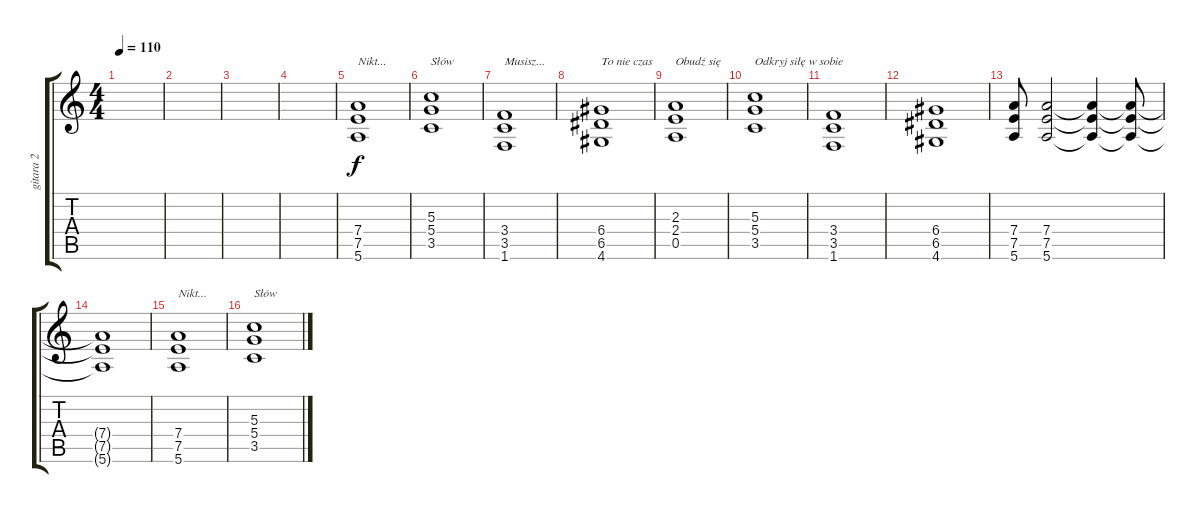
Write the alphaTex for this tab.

\track ("gitara 2" "gitara 2") {instrument overdrivenguitar}
\staff {score tabs}
\tuning (E4 B3 G3 D3 A2 E2) {hide}
\ts (4 4)
\tempo 110
\clef g2
\ks c
|
|
|
|
(7.4 7.5 5.6).1{txt "Nikt..."} |
(5.3 5.4 3.5).1{txt "Słów"} |
(3.4 3.5 1.6).1{txt "Musisz..."} |
(6.4 6.5 4.6).1{txt "To nie czas"} |
(2.3 2.4 0.5).1{txt "Obudź się"} |
(5.3 5.4 3.5).1{txt "Odkryj siłę w sobie"} |
(3.4 3.5 1.6).1 |
(6.4 6.5 4.6).1 |
(7.4 7.5 5.6).8 (7.4 7.5 5.6).2 (7.4{t} 7.5{t} 5.6{t}).4 (7.4{t} 7.5{t} 5.6{t}).8 |
(7.4{t} 7.5{t} 5.6{t}).1 |
(7.4 7.5 5.6).1{txt "Nikt..."} |
(5.3 5.4 3.5).1{txt "Słów"}
